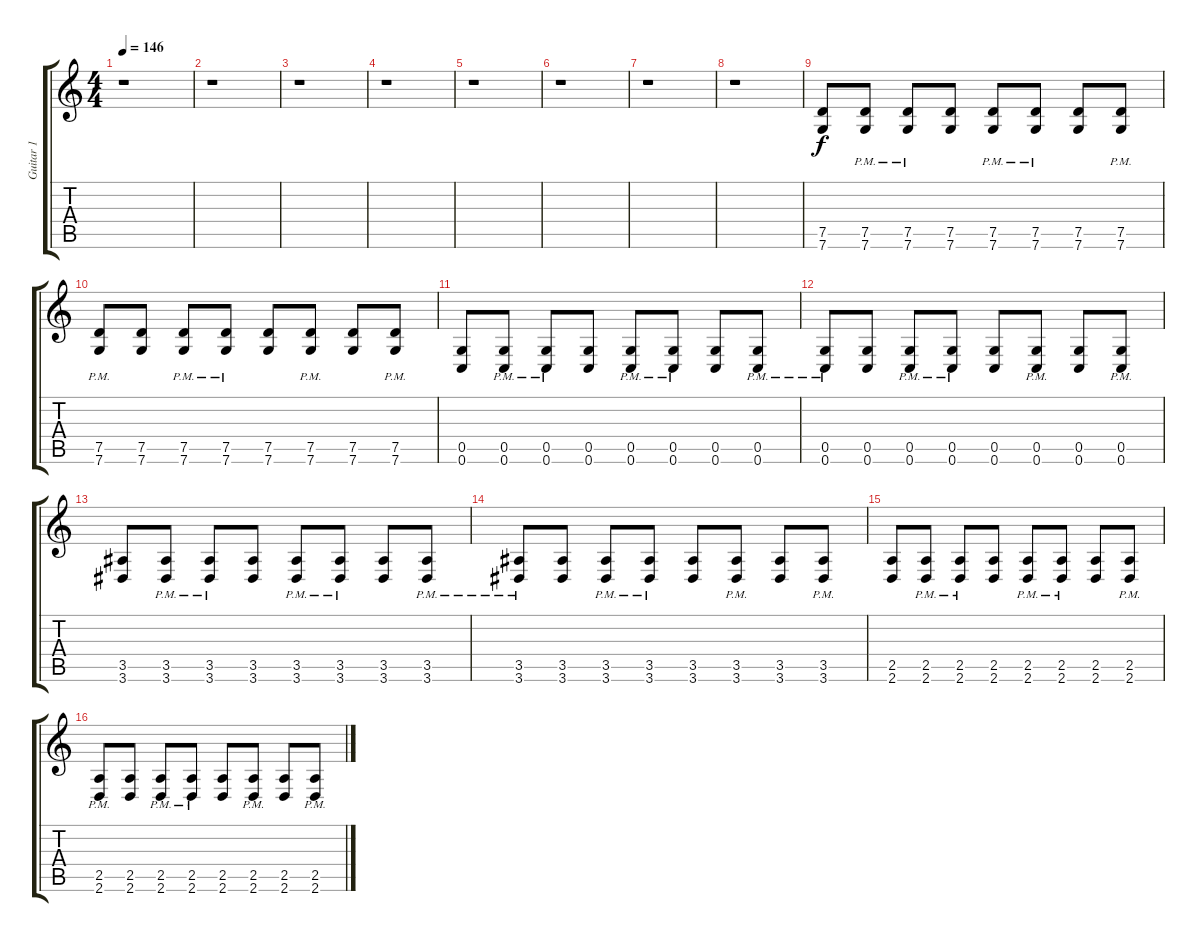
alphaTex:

\track ("Guitar 1" "Guitar 1") {instrument distortionguitar}
\staff {score tabs}
\tuning (D4 A3 F3 C3 G2 C2) {hide}
\ts (4 4)
\tempo 146
\clef g2
\ks c
r.1{dy f} |
r.1 |
r.1 |
r.1 |
r.1 |
r.1 |
r.1 |
r.1 |
(7.5 7.6).8 (7.5{pm} 7.6{pm}).8 (7.5{pm} 7.6{pm}).8 (7.5 7.6).8 (7.5{pm} 7.6{pm}).8 (7.5{pm} 7.6{pm}).8 (7.5 7.6).8 (7.5{pm} 7.6{pm}).8 |
(7.5{pm} 7.6{pm}).8 (7.5 7.6).8 (7.5{pm} 7.6{pm}).8 (7.5{pm} 7.6{pm}).8 (7.5 7.6).8 (7.5{pm} 7.6{pm}).8 (7.5 7.6).8 (7.5{pm} 7.6{pm}).8 |
(0.5 0.6).8 (0.5{pm} 0.6{pm}).8 (0.5{pm} 0.6{pm}).8 (0.5 0.6).8 (0.5{pm} 0.6{pm}).8 (0.5{pm} 0.6{pm}).8 (0.5 0.6).8 (0.5{pm} 0.6{pm}).8 |
(0.5{pm} 0.6{pm}).8 (0.5 0.6).8 (0.5{pm} 0.6{pm}).8 (0.5{pm} 0.6{pm}).8 (0.5 0.6).8 (0.5{pm} 0.6{pm}).8 (0.5 0.6).8 (0.5{pm} 0.6{pm}).8 |
(3.5 3.6).8 (3.5{pm} 3.6{pm}).8 (3.5{pm} 3.6{pm}).8 (3.5 3.6).8 (3.5{pm} 3.6{pm}).8 (3.5{pm} 3.6{pm}).8 (3.5 3.6).8 (3.5{pm} 3.6{pm}).8 |
(3.5{pm} 3.6{pm}).8 (3.5 3.6).8 (3.5{pm} 3.6{pm}).8 (3.5{pm} 3.6{pm}).8 (3.5 3.6).8 (3.5{pm} 3.6{pm}).8 (3.5 3.6).8 (3.5{pm} 3.6{pm}).8 |
(2.5 2.6).8 (2.5{pm} 2.6{pm}).8 (2.5{pm} 2.6{pm}).8 (2.5 2.6).8 (2.5{pm} 2.6{pm}).8 (2.5{pm} 2.6{pm}).8 (2.5 2.6).8 (2.5{pm} 2.6{pm}).8 |
(2.5{pm} 2.6{pm}).8 (2.5 2.6).8 (2.5{pm} 2.6{pm}).8 (2.5{pm} 2.6{pm}).8 (2.5 2.6).8 (2.5{pm} 2.6{pm}).8 (2.5 2.6).8 (2.5{pm} 2.6{pm}).8
